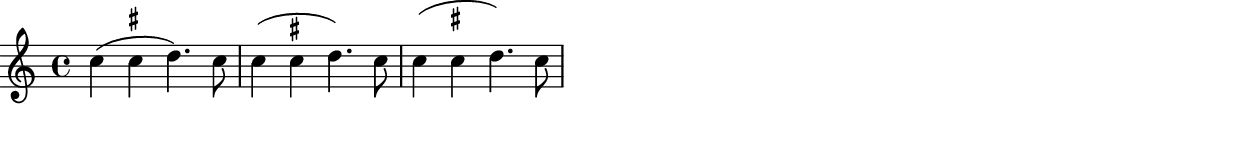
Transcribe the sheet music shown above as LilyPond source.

%% Generated by lilypond-book
%% Options: [exampleindent=10.16\mm,indent=0\mm,line-width=160\mm,paper-height=845.047\pt,paper-width=597.508\pt,papersize='(cons (* 597.508 pt) (* 845.047 pt)),quote]
\include "lilypond-book-preamble.ly"


% ****************************************************************
% Start cut-&-pastable-section
% ****************************************************************

#(ly:set-option 'eps-box-padding 3.000000)



\paper {
  #(set-paper-size '(cons (* 597.508 pt) (* 845.047 pt)))
  indent = 0\mm
  line-width = 160\mm
  % offset the left padding, also add 1mm as lilypond creates cropped
  % images with a little space on the right
  line-width = #(- line-width (* mm  3.000000) (* mm 1))
  line-width = 160\mm - 2.0 * 10.16\mm
  % offset the left padding, also add 1mm as lilypond creates cropped
  % images with a little space on the right
  line-width = #(- line-width (* mm  3.000000) (* mm 1))
}

\layout {
  
}




% ****************************************************************
% ly snippet:
% ****************************************************************
\sourcefileline 2639
\relative c'' {
  c4( c^\markup { \tiny \sharp } d4.) c8 |
  c4(
    \once \override TextScript.avoid-slur = #'inside
    \once \override TextScript.outside-staff-priority = ##f
    c4^\markup { \tiny \sharp } d4.) c8 |
  \once \override Slur.outside-staff-priority = 500
    c4( c^\markup { \tiny \sharp } d4.) c8 |
}


% ****************************************************************
% end ly snippet
% ****************************************************************
